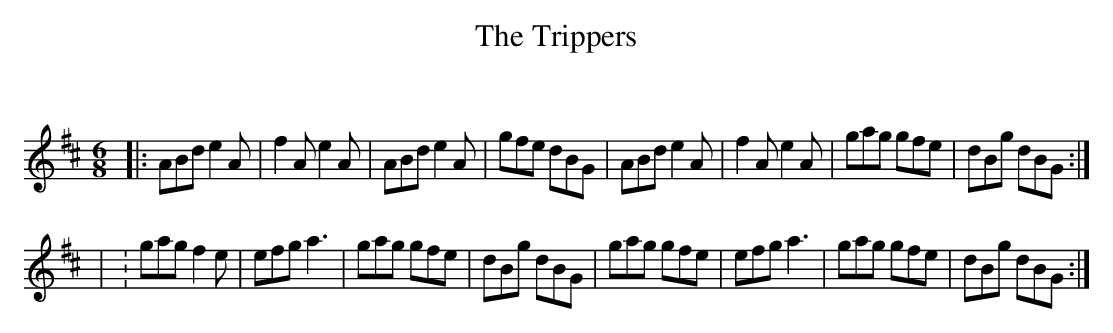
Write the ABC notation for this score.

X:1
T: The Trippers
C:
Q:180
K:D
M:6/8
L:1/16
|:\
A2B2d2 e4A2 | f4A2 e4A2 | A2B2d2 e4A2 | g2f2e2 d2B2G2 |\
A2B2d2 e4A2 | f4A2 e4A2 | g2a2g2 g2f2e2 | d2B2g2 d2B2G2 :|
|\
: g2a2g2 f4e2 | e2f2g2 a6 | g2a2g2 g2f2e2 | d2B2g2 d2B2G2 |\
g2a2g2 g2f2e2 | e2f2g2 a6 | g2a2g2 g2f2e2 | d2B2g2 d2B2G2 :|
